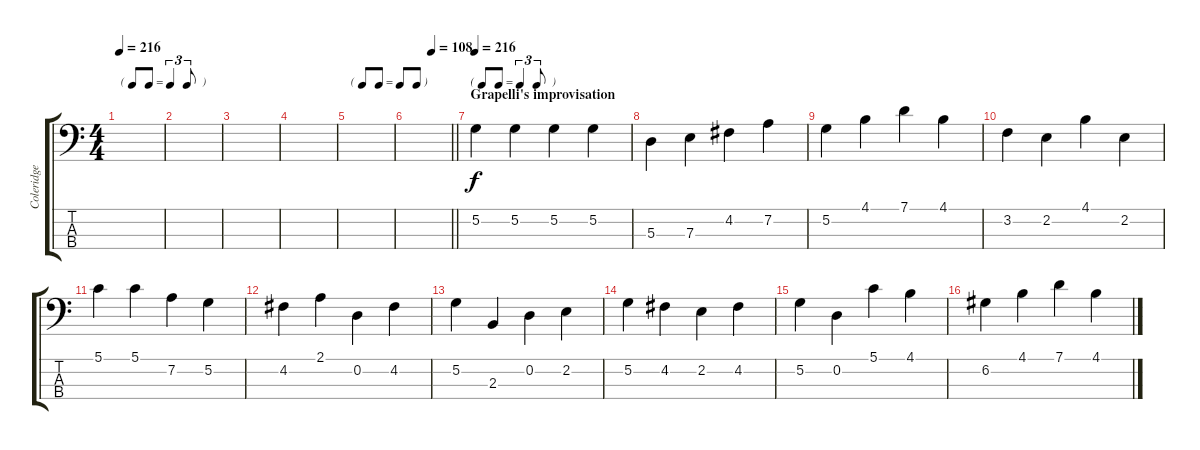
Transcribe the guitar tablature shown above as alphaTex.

\track ("Coleridge Goode" "Coleridge ") {instrument acousticbass}
\staff {score tabs}
\tuning (G2 D2 A1 E1) {hide}
\ts (4 4)
\tf triplet8th
\tempo 216
\clef f4
\ks c
|
|
|
|
\tf none
|
\tempo (108 0.5625)
\barLineRight lightlight
|
\tf triplet8th
\section ("" "Grapelli's improvisation")
\tempo 216
5.2.4{instrument acousticbass} 5.2.4 5.2.4 5.2.4 |
5.3.4 7.3.4 4.2.4 7.2.4 |
5.2.4 4.1.4 7.1.4 4.1.4 |
3.2.4 2.2.4 4.1.4 2.2.4 |
5.1.4 5.1.4 7.2.4 5.2.4 |
4.2.4 2.1.4 0.2.4 4.2.4 |
5.2.4 2.3.4 0.2.4 2.2.4 |
5.2.4 4.2.4 2.2.4 4.2.4 |
5.2.4 0.2.4 5.1.4 4.1.4 |
6.2.4 4.1.4 7.1.4 4.1.4
